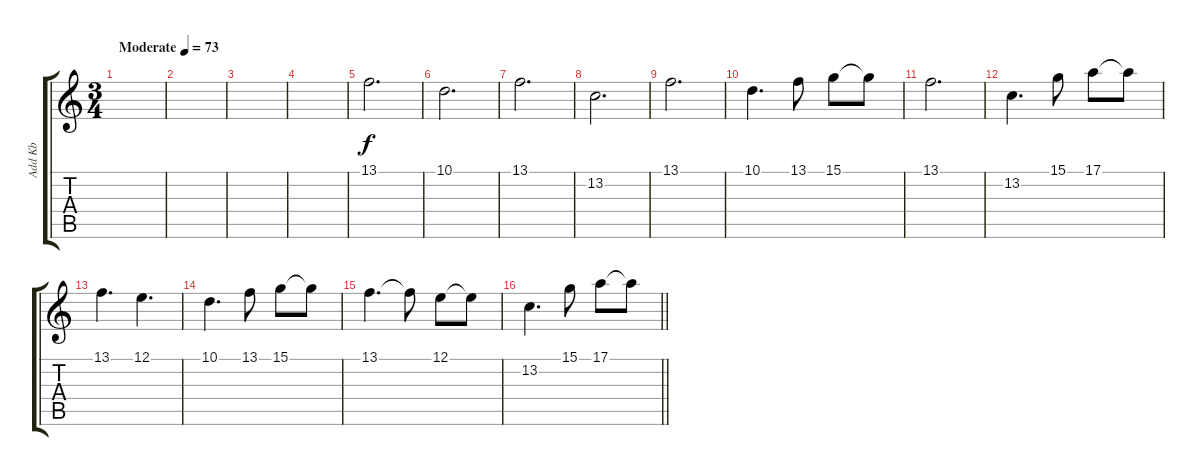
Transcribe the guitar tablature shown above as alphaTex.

\track ("Add Kb" "Add Kb") {instrument celesta}
\staff {score tabs}
\tuning (E4 B3 G3 D3 A2 E2) {hide}
\ts (3 4)
\tempo (73 "Moderate")
\clef g2
\ks c
|
|
|
|
13.1.2{d} |
10.1.2{d} |
13.1.2{d} |
13.2.2{d} |
13.1.2{d} |
10.1.4{d} 13.1.8 15.1.8 15.1{t}.8 |
13.1.2{d} |
13.2.4{d} 15.1.8 17.1.8 17.1{t}.8 |
13.1.4{d} 12.1.4{d} |
10.1.4{d} 13.1.8 15.1.8 15.1{t}.8 |
13.1.4{d} 13.1{t}.8 12.1.8 12.1{t}.8 |
\barLineRight lightlight
13.2.4{d} 15.1.8 17.1.8 17.1{t}.8
